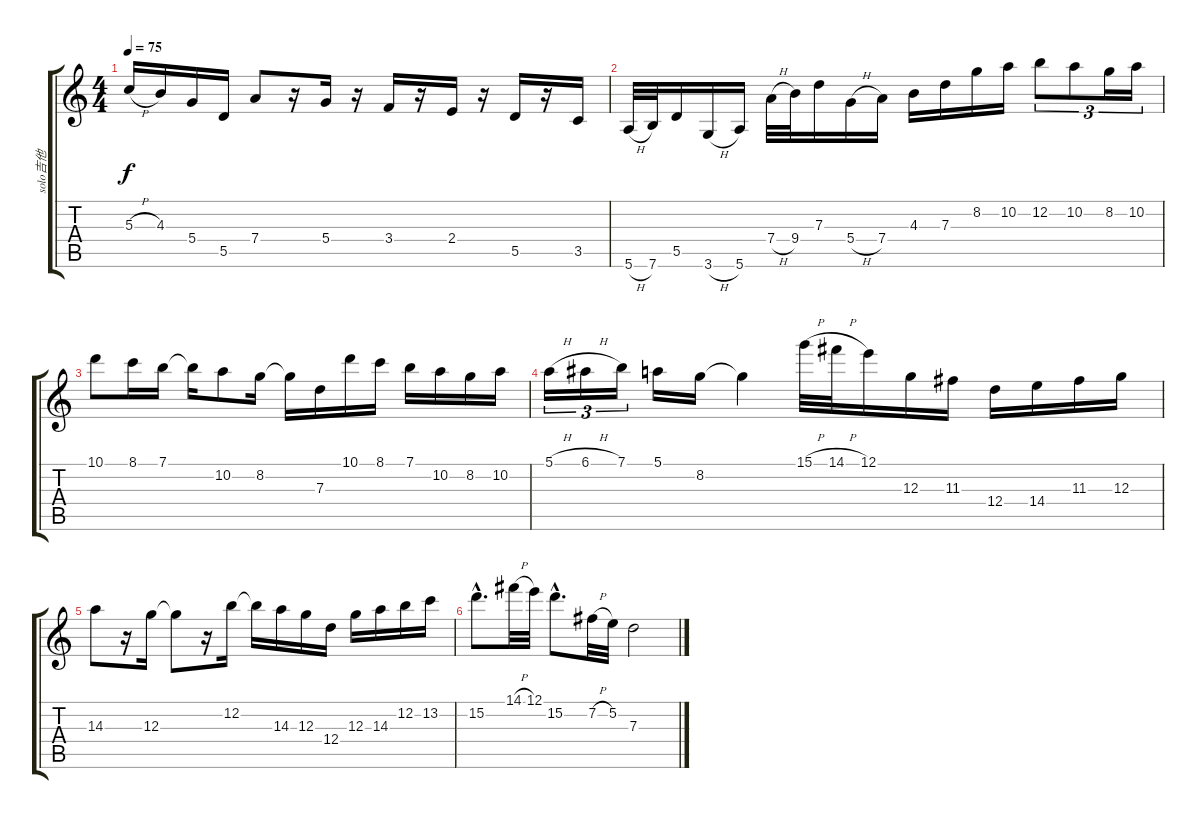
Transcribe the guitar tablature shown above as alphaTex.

\track ("solo吉他" "solo吉他") {instrument acousticguitarsteel}
\staff {score tabs}
\tuning (E4 B3 G3 D3 A2 E2) {hide}
\ts (4 4)
\tempo 75
\clef g2
\ks c
5.3{h}.16{dy f} 4.3.16 5.4.16 5.5.16 7.4.8 r.16 5.4.16 r.16 3.4.16 r.16 2.4.16 r.16 5.5.16 r.16 3.5.16 |
5.6{h}.32 7.6.32 5.5.16 3.6{h}.16 5.6.16 7.4{h}.32 9.4.32 7.3.16 5.4{h}.16 7.4.16 4.3.16 7.3.16 8.2.16 10.2.16 12.2.8{tu (3 2)} 10.2.8{tu (3 2)} 8.2.16{tu (3 2)} 10.2.16{tu (3 2)} |
10.1.8 8.1.16 7.1.16 7.1{t}.16 10.2.8 8.2.16 8.2{t}.16 7.3.16 10.1.16 8.1.16 7.1.16 10.2.16 8.2.16 10.2.16 |
5.1{h}.16{tu (3 2)} 6.1{h}.16{tu (3 2)} 7.1.16{tu (3 2)} 5.1.16 8.2.16 8.2{t}.4 15.1{h}.32 14.1{h}.32 12.1.16 12.3.16 11.3.16 12.4.16 14.4.16 11.3.16 12.3.16 |
14.3.8 r.16 12.3.16 12.3{t}.8 r.16 12.2.16 12.2{t}.16 14.3.16 12.3.16 12.4.16 12.3.16 14.3.16 12.2.16 13.2.16 |
15.2{hac}.8{d} 14.1{h}.32 12.1.32 15.2{hac}.8{d} 7.2{h}.32 5.2.32 7.3.2
